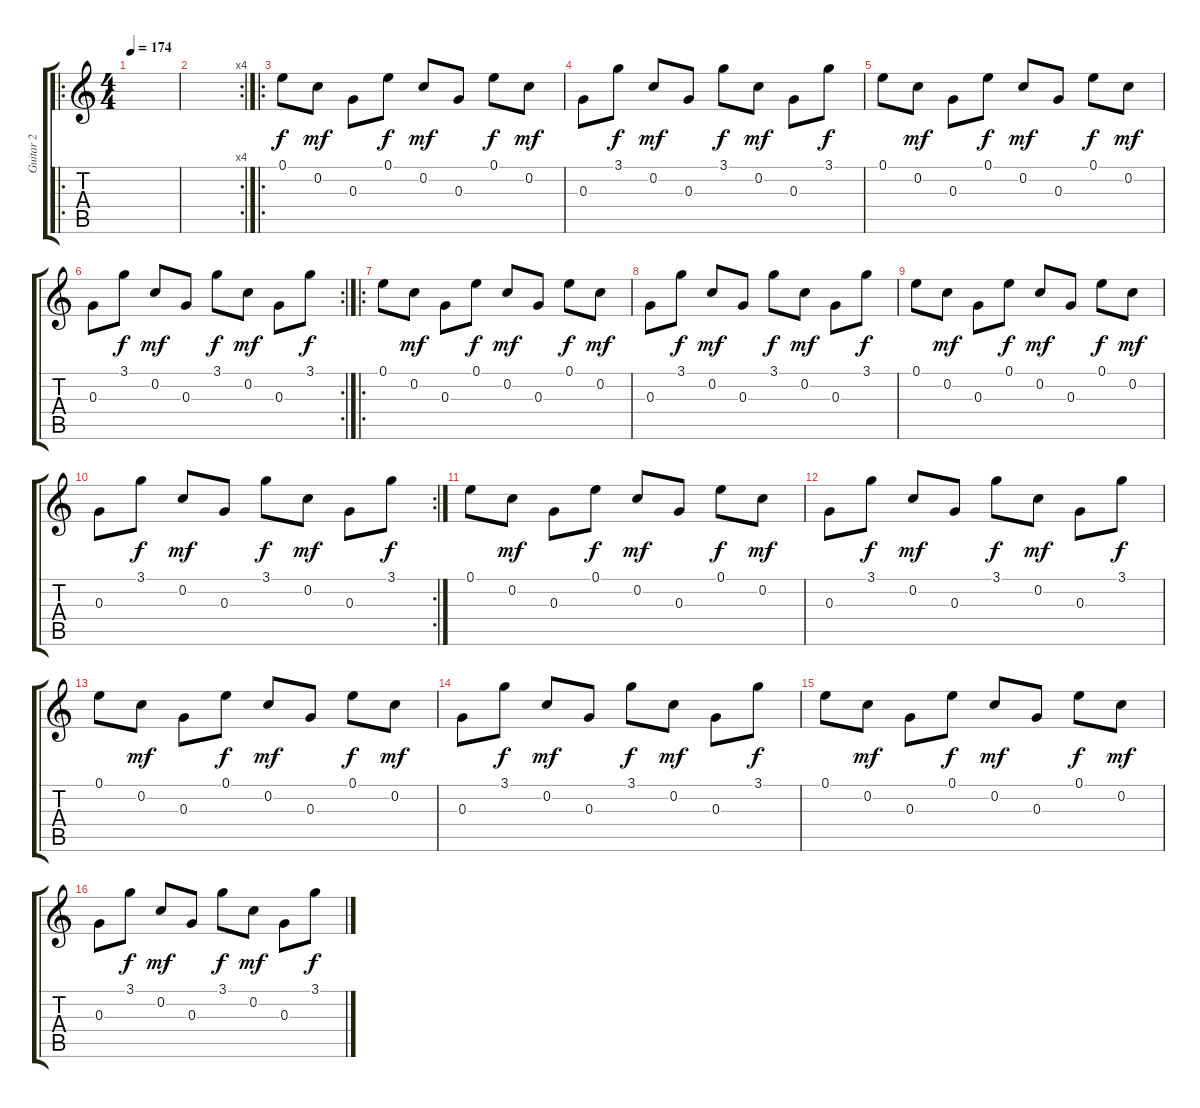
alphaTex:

\track ("Guitar 2" "Guitar 2") {instrument acousticguitarsteel}
\staff {score tabs}
\tuning (E4 C4 G3 C3 G2 C2) {hide}
\ro
\ts (4 4)
\tempo 174
\clef g2
\ks c
|
\rc 4
|
\ro
0.1.8 0.2.8{dy mf} 0.3.8 0.1.8{dy f} 0.2.8{dy mf} 0.3.8 0.1.8{dy f} 0.2.8{dy mf} |
0.3.8 3.1.8{dy f} 0.2.8{dy mf} 0.3.8 3.1.8{dy f} 0.2.8{dy mf} 0.3.8 3.1.8{dy f} |
0.1.8 0.2.8{dy mf} 0.3.8 0.1.8{dy f} 0.2.8{dy mf} 0.3.8 0.1.8{dy f} 0.2.8{dy mf} |
\rc 2
0.3.8 3.1.8{dy f} 0.2.8{dy mf} 0.3.8 3.1.8{dy f} 0.2.8{dy mf} 0.3.8 3.1.8{dy f} |
\ro
0.1.8 0.2.8{dy mf} 0.3.8 0.1.8{dy f} 0.2.8{dy mf} 0.3.8 0.1.8{dy f} 0.2.8{dy mf} |
0.3.8 3.1.8{dy f} 0.2.8{dy mf} 0.3.8 3.1.8{dy f} 0.2.8{dy mf} 0.3.8 3.1.8{dy f} |
0.1.8 0.2.8{dy mf} 0.3.8 0.1.8{dy f} 0.2.8{dy mf} 0.3.8 0.1.8{dy f} 0.2.8{dy mf} |
\rc 2
0.3.8 3.1.8{dy f} 0.2.8{dy mf} 0.3.8 3.1.8{dy f} 0.2.8{dy mf} 0.3.8 3.1.8{dy f} |
0.1.8 0.2.8{dy mf} 0.3.8 0.1.8{dy f} 0.2.8{dy mf} 0.3.8 0.1.8{dy f} 0.2.8{dy mf} |
0.3.8 3.1.8{dy f} 0.2.8{dy mf} 0.3.8 3.1.8{dy f} 0.2.8{dy mf} 0.3.8 3.1.8{dy f} |
0.1.8 0.2.8{dy mf} 0.3.8 0.1.8{dy f} 0.2.8{dy mf} 0.3.8 0.1.8{dy f} 0.2.8{dy mf} |
0.3.8 3.1.8{dy f} 0.2.8{dy mf} 0.3.8 3.1.8{dy f} 0.2.8{dy mf} 0.3.8 3.1.8{dy f} |
0.1.8 0.2.8{dy mf} 0.3.8 0.1.8{dy f} 0.2.8{dy mf} 0.3.8 0.1.8{dy f} 0.2.8{dy mf} |
0.3.8 3.1.8{dy f} 0.2.8{dy mf} 0.3.8 3.1.8{dy f} 0.2.8{dy mf} 0.3.8 3.1.8{dy f}
